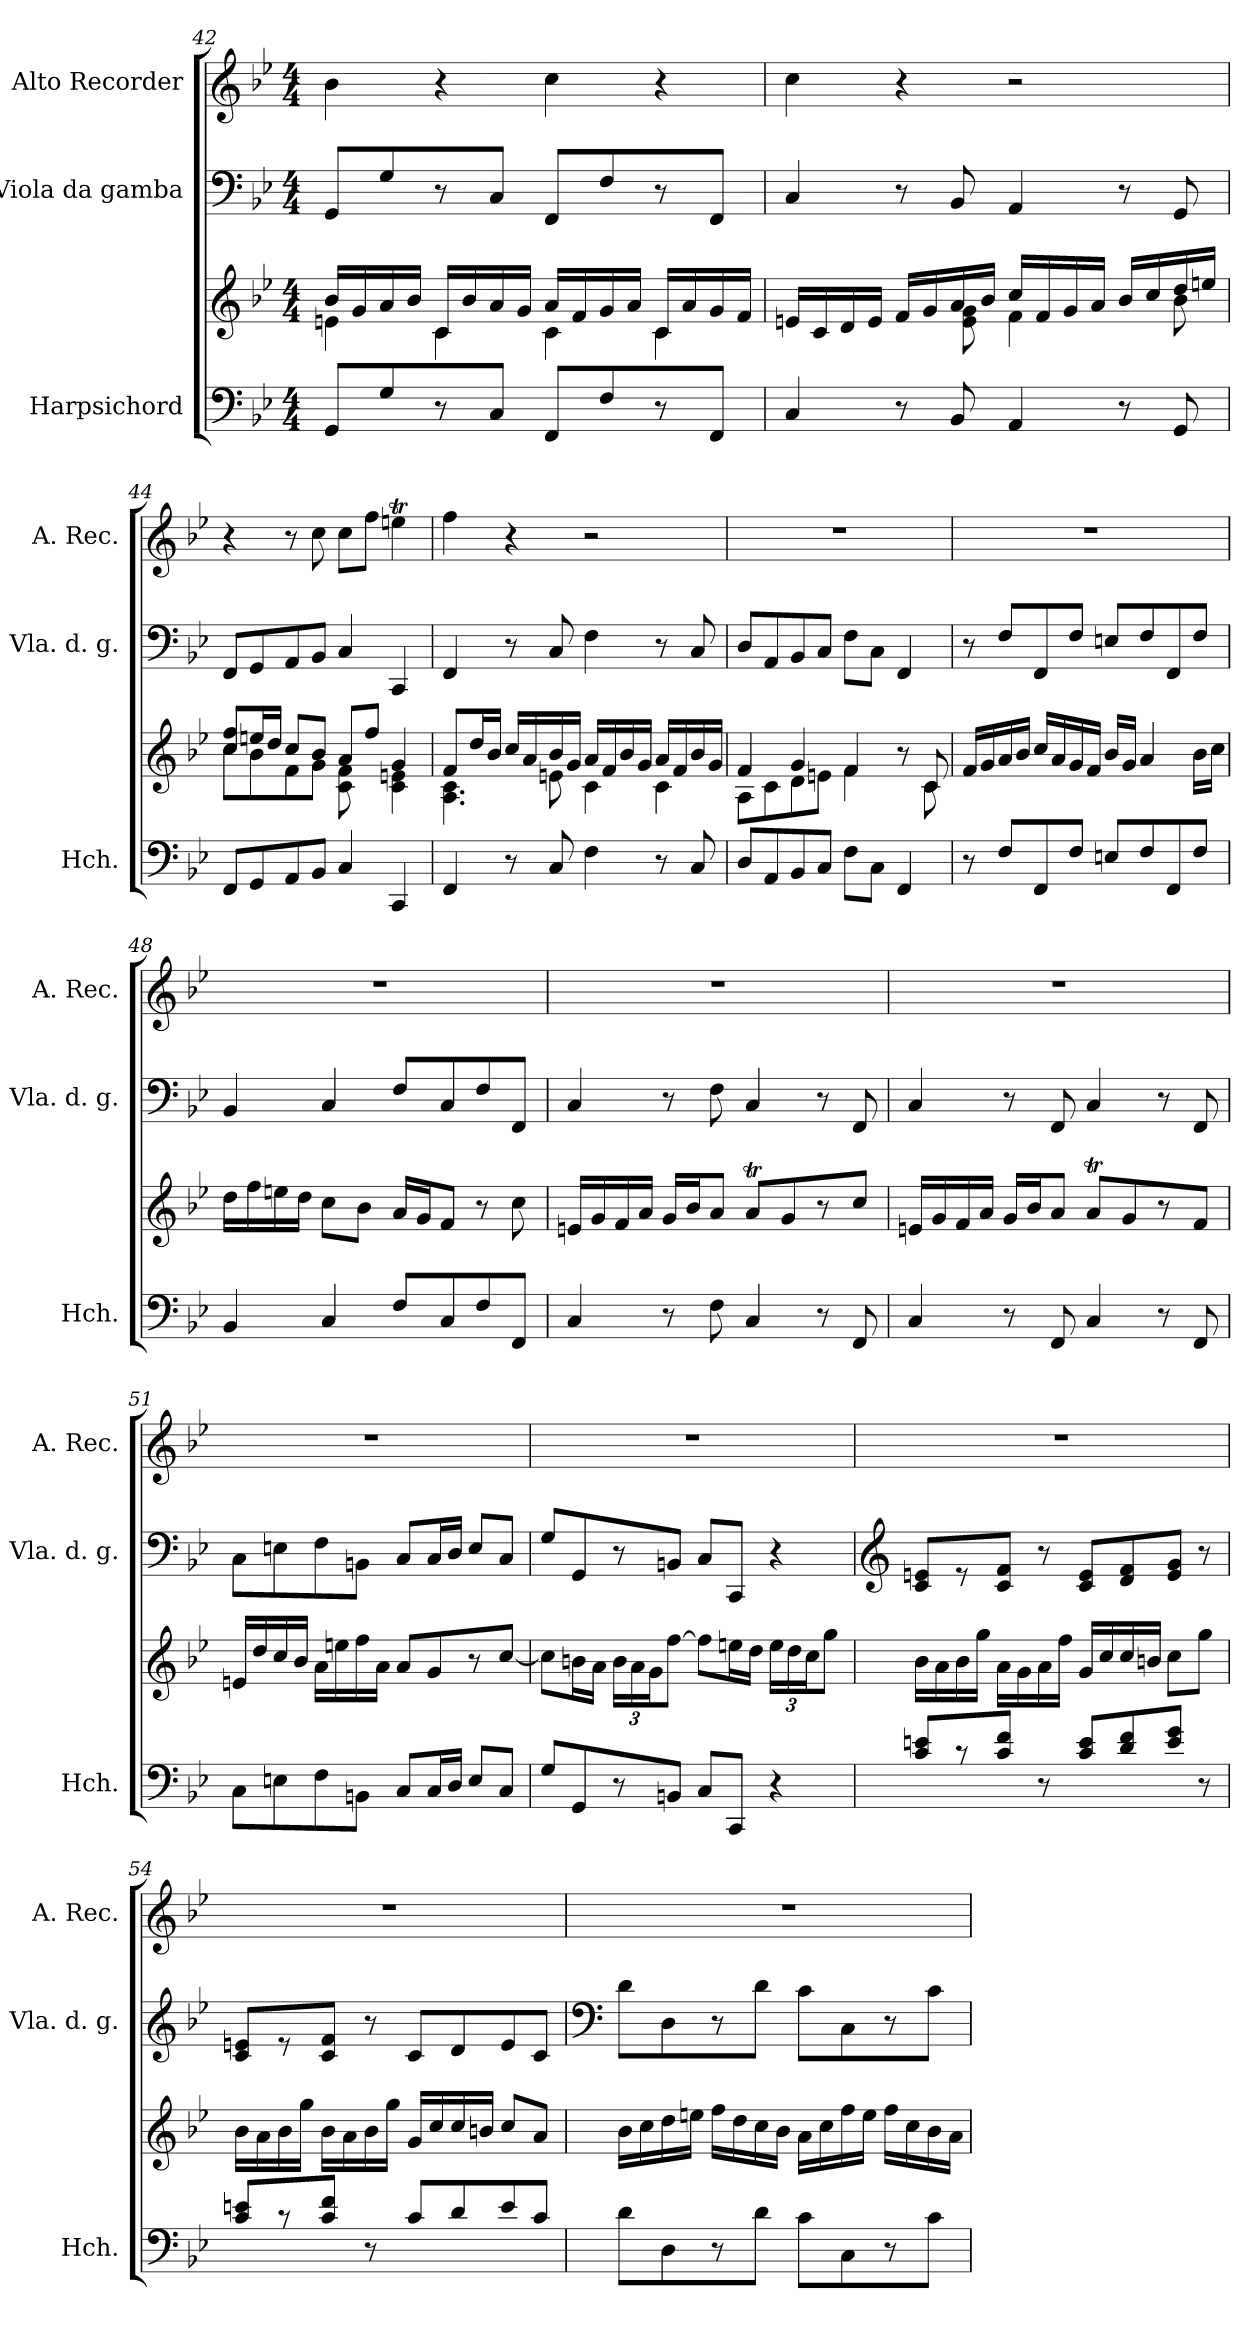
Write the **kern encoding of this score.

**kern	**kern	**kern	**kern
*part3	*part3	*part2	*part1
*staff4	*staff3	*staff2	*staff1
*I"Harpsichord	*	*I"Viola da gamba	*I"Alto Recorder
*I'Hch.	*	*I'Vla. d. g.	*I'A. Rec.
*clefF4	*clefG2	*clefF4	*clefG2
*k[b-e-]	*k[b-e-]	*k[b-e-]	*k[b-e-]
*B-:	*B-:	*B-:	*B-:
*M4/4	*M4/4	*M4/4	*M4/4
=42	=42	=42	=42
*	*^	*	*
8GG/L	16b-/LL	4en\	8GG/L	4b-\
.	16g/	.	.	.
8G/	16a/	.	8G/	.
.	16b-/JJ	.	.	.
8r	16c/LL	4c\	8r	4r
.	16b-/	.	.	.
8C/J	16a/	.	8C/J	.
.	16g/JJ	.	.	.
8FF/L	16a/LL	4c\	8FF/L	4cc\
.	16f/	.	.	.
8F/	16g/	.	8F/	.
.	16a/JJ	.	.	.
8r	16c/LL	4c\	8r	4r
.	16a/	.	.	.
8FF/J	16g/	.	8FF/J	.
.	16f/JJ	.	.	.
!!LO:LB:g=z
=43	=43	=43	=43	=43
4C/	16en/LL	4.ryy	4C/	4cc\
.	16c/	.	.	.
.	16d/	.	.	.
.	16e/JJ	.	.	.
8r	16f/LL	.	8r	4r
.	16g/	.	.	.
8BB-/	16a/	8e\ 8g\	8BB-/	.
.	16b-/JJ	.	.	.
4AA/	16cc/LL	4f\	4AA/	2r
.	16f/	.	.	.
.	16g/	.	.	.
.	16a/JJ	.	.	.
8r	16b-/LL	8ryy	8r	.
.	16cc/	.	.	.
8GG/	16dd/	8b-\	8GG/	.
.	16een/JJ	.	.	.
=44	=44	=44	=44	=44
8FF/L	8cc/ 8ff/L	8cc\L	8FF/L	4r
8GG/	16een/L	8b-\	8GG/	.
.	16dd/JJ	.	.	.
8AA/	8cc/L	8f\	8AA/	8r
8BB-/J	8b-/J	8g\J	8BB-/J	8cc\
4C/	8a/L	8c\ 8f\	4C/	8cc\L
.	8ff/J	8ryy	.	8ff\J
4CC/	4g/	4c\ 4en\	4CC/	4eent\
=45	=45	=45	=45	=45
4FF/	8f/L	4.A\ 4.c\	4FF/	4ff\
.	16dd/L	.	.	.
.	16b-/JJ	.	.	.
8r	16cc/LL	.	8r	4r
.	16a/	.	.	.
8C/	16b-/	8en\	8C/	.
.	16g/JJ	.	.	.
4F\	16a/LL	4c\	4F\	2r
.	16f/	.	.	.
.	16b-/	.	.	.
.	16g/JJ	.	.	.
8r	16a/LL	4c\	8r	.
.	16f/	.	.	.
8C/	16b-/	.	8C/	.
.	16g/JJ	.	.	.
=46	=46	=46	=46	=46
8D/L	4f/	8A\L	8D/L	1r
8AA/	.	8c\	8AA/	.
8BB-/	4g/	8d\	8BB-/	.
8C/J	.	8en\J	8C/J	.
8F\L	4f/	4f\	8F\L	.
8C\J	.	.	8C\J	.
4FF/	8r	8ryy	4FF/	.
.	8c/	8c\	.	.
*	*v	*v	*	*
!!LO:LB:g=z
=47	=47	=47	=47
8r	16f/LL	8r	1r
.	16g/	.	.
8F/L	16a/	8F/L	.
.	16b-/JJ	.	.
8FF/	16cc/LL	8FF/	.
.	16a/	.	.
8F/J	16g/	8F/J	.
.	16f/JJ	.	.
8En/L	16b-/LL	8En/L	.
.	16g/JJ	.	.
8F/	4a/	8F/	.
8FF/	.	8FF/	.
8F/J	16b-\LL	8F/J	.
.	16cc\JJ	.	.
=48	=48	=48	=48
4BB-/	16dd\LL	4BB-/	1r
.	16ff\	.	.
.	16een\	.	.
.	16dd\JJ	.	.
4C/	8cc\L	4C/	.
.	8b-\J	.	.
8F/L	16a/LL	8F/L	.
.	16g/J	.	.
8C/	8f/J	8C/	.
8F/	8r	8F/	.
8FF/J	8cc\	8FF/J	.
=49	=49	=49	=49
4C/	16en/LL	4C/	1r
.	16g/	.	.
.	16f/	.	.
.	16a/JJ	.	.
8r	16g/LL	8r	.
.	16b-/J	.	.
8F\	8a/J	8F\	.
4C/	8at/L	4C/	.
.	8g/	.	.
8r	8r	8r	.
8FF/	8cc/J	8FF/	.
=50	=50	=50	=50
4C/	16en/LL	4C/	1r
.	16g/	.	.
.	16f/	.	.
.	16a/JJ	.	.
8r	16g/LL	8r	.
.	16b-/J	.	.
8FF/	8a/J	8FF/	.
4C/	8at/L	4C/	.
.	8g/	.	.
8r	8r	8r	.
8FF/	8f/J	8FF/	.
=51	=51	=51	=51
8C\L	16en/LL	8C\L	1r
.	16dd/	.	.
8En\	16cc/	8En\	.
.	16b-/JJ	.	.
8F\	16a\LL	8F\	.
.	16een\	.	.
8BBn\J	16ff\	8BBn\J	.
.	16a\JJ	.	.
8C/L	8a/L	8C/L	.
16C/L	8g/	16C/L	.
16D/JJ	.	16D/JJ	.
8E/L	8r	8E/L	.
8C/J	[8cc/J	8C/J	.
=52	=52	=52	=52
8G/L	8cc\L]	8G/L	1r
8GG/	16bn\L	8GG/	.
.	16a\JJ	.	.
*	*Xbrackettup	*	*
8r	24b\LL	8r	.
.	24a\	.	.
.	24g\J	.	.
8BBn/J	[8ff\J	8BBn/J	.
8C/L	8ff\L]	8C/L	.
8CC/J	16een\L	8CC/J	.
.	16dd\JJ	.	.
4r	24ee\LL	4r	.
.	24dd\	.	.
.	24cc\J	.	.
.	8gg\J	.	.
!!LO:LB:g=z
=53	=53	=53	=53
*	*	*clefG2	*
8c/ 8en/L	16b-\LL	8c/ 8en/L	1r
.	16a\	.	.
8r	16b-\	8r	.
.	16gg\JJ	.	.
8c/ 8f/J	16a\LL	8c/ 8f/J	.
.	16g\	.	.
8r	16a\	8r	.
.	16ff\JJ	.	.
8c/ 8e/L	16g/LL	8c/ 8e/L	.
.	16cc/	.	.
8d/ 8f/	16cc/	8d/ 8f/	.
.	16bn/JJ	.	.
8e/ 8g/J	8cc\L	8e/ 8g/J	.
8r	8gg\J	8r	.
=54	=54	=54	=54
8c/ 8en/L	16b-\LL	8c/ 8en/L	1r
.	16a\	.	.
8r	16b-\	8r	.
.	16gg\JJ	.	.
8c/ 8f/J	16b-\LL	8c/ 8f/J	.
.	16a\	.	.
8r	16b-\	8r	.
.	16gg\JJ	.	.
8c/L	16g/LL	8c/L	.
.	16cc/	.	.
8d/	16cc/	8d/	.
.	16bn/JJ	.	.
8e/	8cc/L	8e/	.
8c/J	8a/J	8c/J	.
=55	=55	=55	=55
*	*	*clefF4	*
8d\L	16b-\LL	8d\L	1r
.	16cc\	.	.
8D\	16dd\	8D\	.
.	16een\JJ	.	.
8r	16ff\LL	8r	.
.	16dd\	.	.
8d\J	16cc\	8d\J	.
.	16b-\JJ	.	.
8c\L	16a\LL	8c\L	.
.	16cc\	.	.
8C\	16ff\	8C\	.
.	16ee\JJ	.	.
8r	16ff\LL	8r	.
.	16cc\	.	.
8c\J	16b-\	8c\J	.
.	16a\JJ	.	.
=	=	=	=
*-	*-	*-	*-
